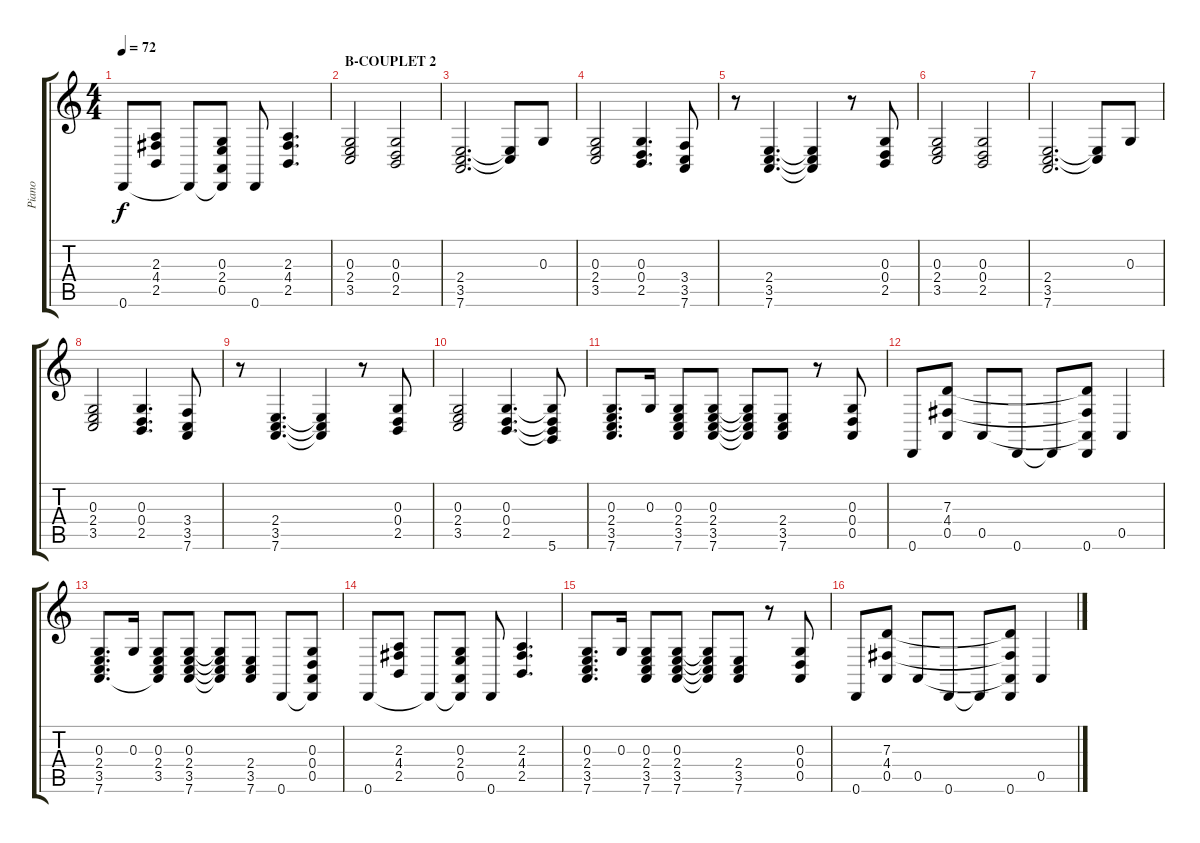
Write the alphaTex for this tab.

\track ("Piano" "Piano") {instrument acousticgrandpiano}
\staff {score tabs}
\tuning (E4 B3 G3 D3 A2 D2) {hide}
\ts (4 4)
\tempo 72
\clef g2
\ks c
0.6.8{dy f} (2.3 4.4 2.5).8 0.6{t}.8 (0.3 2.4 0.5 0.6{t}).8 0.6.8 (2.3 4.4 2.5).4{d} |
\section ("" "B-COUPLET 2")
(0.3 2.4 3.5).2 (0.3 0.4 2.5).2 |
(2.4 3.5 7.6).2{d} (2.4{t} 3.5{t}).8 0.3.8 |
(0.3 2.4 3.5).2 (0.3 0.4 2.5).4{d} (3.4 3.5 7.6).8 |
r.8 (2.4 3.5 7.6).4{d} (2.4{t} 3.5{t} 7.6{t}).4 r.8 (0.3 0.4 2.5).8 |
(0.3 2.4 3.5).2 (0.3 0.4 2.5).2 |
(2.4 3.5 7.6).2{d} (2.4{t} 3.5{t}).8 0.3.8 |
(0.3 2.4 3.5).2 (0.3 0.4 2.5).4{d} (3.4 3.5 7.6).8 |
r.8 (2.4 3.5 7.6).4{d} (2.4{t} 3.5{t} 7.6{t}).4 r.8 (0.3 0.4 2.5).8 |
(0.3 2.4 3.5).2 (0.3 0.4 2.5).4{d} (0.3{t} 0.4{t} 2.5{t} 5.6).8 |
(0.3 2.4 3.5 7.6).8{d} 0.3.16 (0.3 2.4 3.5 7.6).8 (0.3 2.4 3.5 7.6).8 (0.3{t} 2.4{t} 3.5{t} 7.6{t}).8 (2.4 3.5 7.6).8 r.8 (0.3 0.4 0.5).8 |
0.6.8 (7.3 4.4 0.5).8 0.5.8 0.6.8 0.6{t}.8 (7.3{t} 4.4{t} 0.5{t} 0.6).8 0.5.4 |
(0.3 2.4 3.5 7.6).8{d} 0.3.16 (0.3 2.4 3.5 7.6{t}).8 (0.3 2.4 3.5 7.6).8 (0.3{t} 2.4{t} 3.5{t} 7.6{t}).8 (2.4 3.5 7.6).8 0.6.8 (0.3 0.4 0.5 0.6{t}).8 |
0.6.8 (2.3 4.4 2.5).8 0.6{t}.8 (0.3 2.4 0.5 0.6{t}).8 0.6.8 (2.3 4.4 2.5).4{d} |
(0.3 2.4 3.5 7.6).8{d} 0.3.16 (0.3 2.4 3.5 7.6).8 (0.3 2.4 3.5 7.6).8 (0.3{t} 2.4{t} 3.5{t} 7.6{t}).8 (2.4 3.5 7.6).8 r.8 (0.3 0.4 0.5).8 |
0.6.8 (7.3 4.4 0.5).8 0.5.8 0.6.8 0.6{t}.8 (7.3{t} 4.4{t} 0.5{t} 0.6).8 0.5.4
